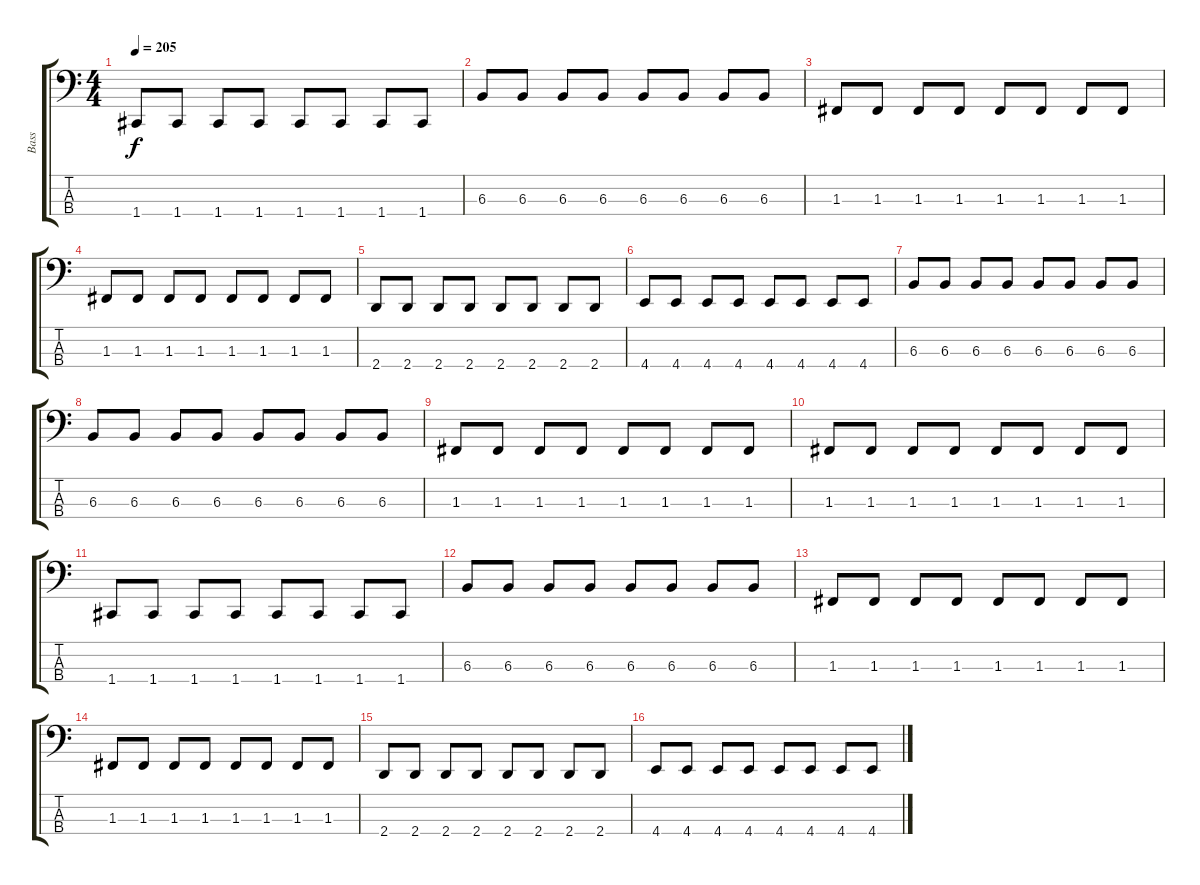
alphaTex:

\track ("Bass" "Bass") {instrument electricbasspick}
\staff {score tabs}
\tuning (Eb2 Bb1 F1 C1) {hide}
\ts (4 4)
\tempo 205
\clef f4
\ks c
1.4.8{dy f} 1.4.8 1.4.8 1.4.8 1.4.8 1.4.8 1.4.8 1.4.8 |
6.3.8 6.3.8 6.3.8 6.3.8 6.3.8 6.3.8 6.3.8 6.3.8 |
1.3.8 1.3.8 1.3.8 1.3.8 1.3.8 1.3.8 1.3.8 1.3.8 |
1.3.8 1.3.8 1.3.8 1.3.8 1.3.8 1.3.8 1.3.8 1.3.8 |
2.4.8 2.4.8 2.4.8 2.4.8 2.4.8 2.4.8 2.4.8 2.4.8 |
4.4.8 4.4.8 4.4.8 4.4.8 4.4.8 4.4.8 4.4.8 4.4.8 |
6.3.8 6.3.8 6.3.8 6.3.8 6.3.8 6.3.8 6.3.8 6.3.8 |
6.3.8 6.3.8 6.3.8 6.3.8 6.3.8 6.3.8 6.3.8 6.3.8 |
1.3.8 1.3.8 1.3.8 1.3.8 1.3.8 1.3.8 1.3.8 1.3.8 |
1.3.8 1.3.8 1.3.8 1.3.8 1.3.8 1.3.8 1.3.8 1.3.8 |
1.4.8 1.4.8 1.4.8 1.4.8 1.4.8 1.4.8 1.4.8 1.4.8 |
6.3.8 6.3.8 6.3.8 6.3.8 6.3.8 6.3.8 6.3.8 6.3.8 |
1.3.8 1.3.8 1.3.8 1.3.8 1.3.8 1.3.8 1.3.8 1.3.8 |
1.3.8 1.3.8 1.3.8 1.3.8 1.3.8 1.3.8 1.3.8 1.3.8 |
2.4.8 2.4.8 2.4.8 2.4.8 2.4.8 2.4.8 2.4.8 2.4.8 |
4.4.8 4.4.8 4.4.8 4.4.8 4.4.8 4.4.8 4.4.8 4.4.8
